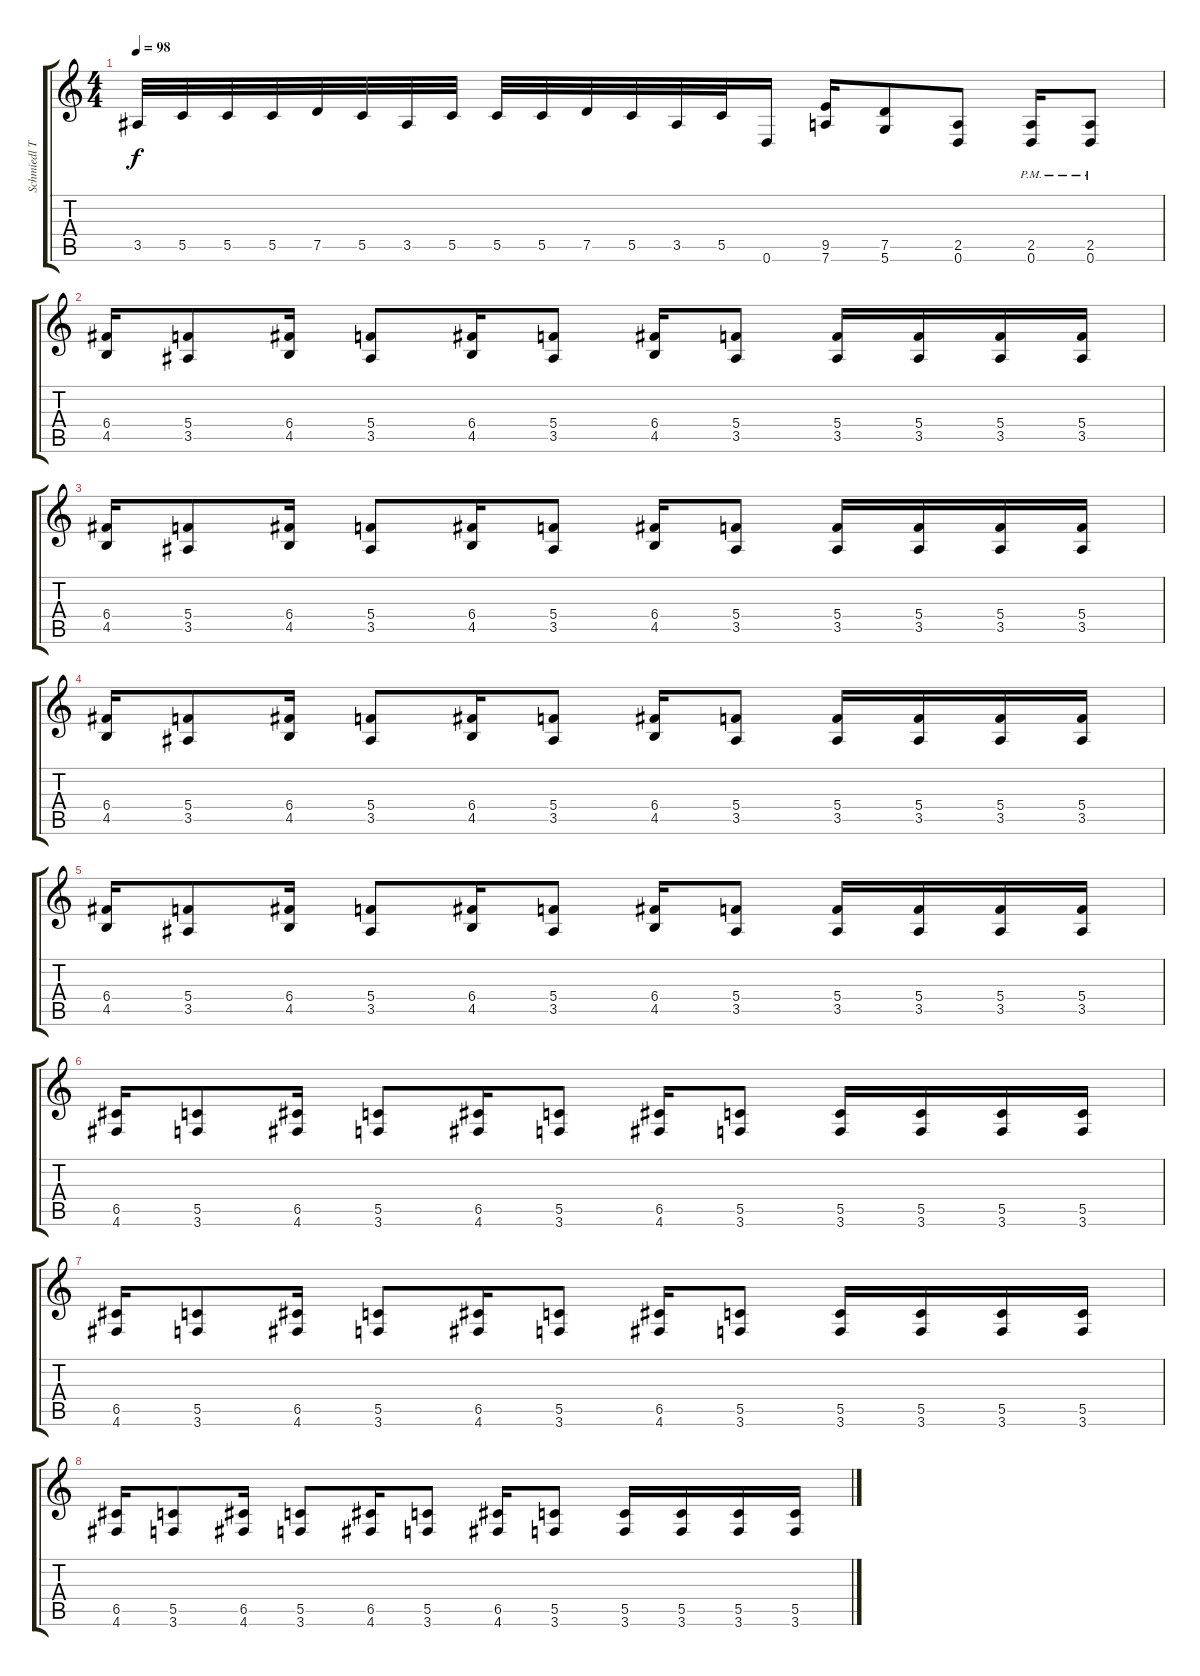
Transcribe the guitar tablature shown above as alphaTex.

\track ("Schmiedl Tamás" "Schmiedl T") {instrument distortionguitar}
\staff {score tabs}
\tuning (D4 A3 F3 C3 G2 D2) {hide}
\ts (4 4)
\tempo 98
\clef g2
\ks c
3.5.32{dy f} 5.5.32 5.5.32 5.5.32 7.5.32 5.5.32 3.5.32 5.5.32 5.5.32 5.5.32 7.5.32 5.5.32 3.5.32 5.5.32 0.6.16 (9.5 7.6).16 (7.5 5.6).8 (2.5 0.6).8 (2.5{pm} 0.6{pm}).16 (2.5{pm} 0.6{pm}).8 |
(6.4 4.5).16 (5.4 3.5).8 (6.4 4.5).16 (5.4 3.5).8 (6.4 4.5).16 (5.4 3.5).8 (6.4 4.5).16 (5.4 3.5).8 (5.4 3.5).16 (5.4 3.5).16 (5.4 3.5).16 (5.4 3.5).16 |
(6.4 4.5).16 (5.4 3.5).8 (6.4 4.5).16 (5.4 3.5).8 (6.4 4.5).16 (5.4 3.5).8 (6.4 4.5).16 (5.4 3.5).8 (5.4 3.5).16 (5.4 3.5).16 (5.4 3.5).16 (5.4 3.5).16 |
(6.4 4.5).16 (5.4 3.5).8 (6.4 4.5).16 (5.4 3.5).8 (6.4 4.5).16 (5.4 3.5).8 (6.4 4.5).16 (5.4 3.5).8 (5.4 3.5).16 (5.4 3.5).16 (5.4 3.5).16 (5.4 3.5).16 |
(6.4 4.5).16 (5.4 3.5).8 (6.4 4.5).16 (5.4 3.5).8 (6.4 4.5).16 (5.4 3.5).8 (6.4 4.5).16 (5.4 3.5).8 (5.4 3.5).16 (5.4 3.5).16 (5.4 3.5).16 (5.4 3.5).16 |
(6.5 4.6).16 (5.5 3.6).8 (6.5 4.6).16 (5.5 3.6).8 (6.5 4.6).16 (5.5 3.6).8 (6.5 4.6).16 (5.5 3.6).8 (5.5 3.6).16 (5.5 3.6).16 (5.5 3.6).16 (5.5 3.6).16 |
(6.5 4.6).16 (5.5 3.6).8 (6.5 4.6).16 (5.5 3.6).8 (6.5 4.6).16 (5.5 3.6).8 (6.5 4.6).16 (5.5 3.6).8 (5.5 3.6).16 (5.5 3.6).16 (5.5 3.6).16 (5.5 3.6).16 |
(6.5 4.6).16 (5.5 3.6).8 (6.5 4.6).16 (5.5 3.6).8 (6.5 4.6).16 (5.5 3.6).8 (6.5 4.6).16 (5.5 3.6).8 (5.5 3.6).16 (5.5 3.6).16 (5.5 3.6).16 (5.5 3.6).16
